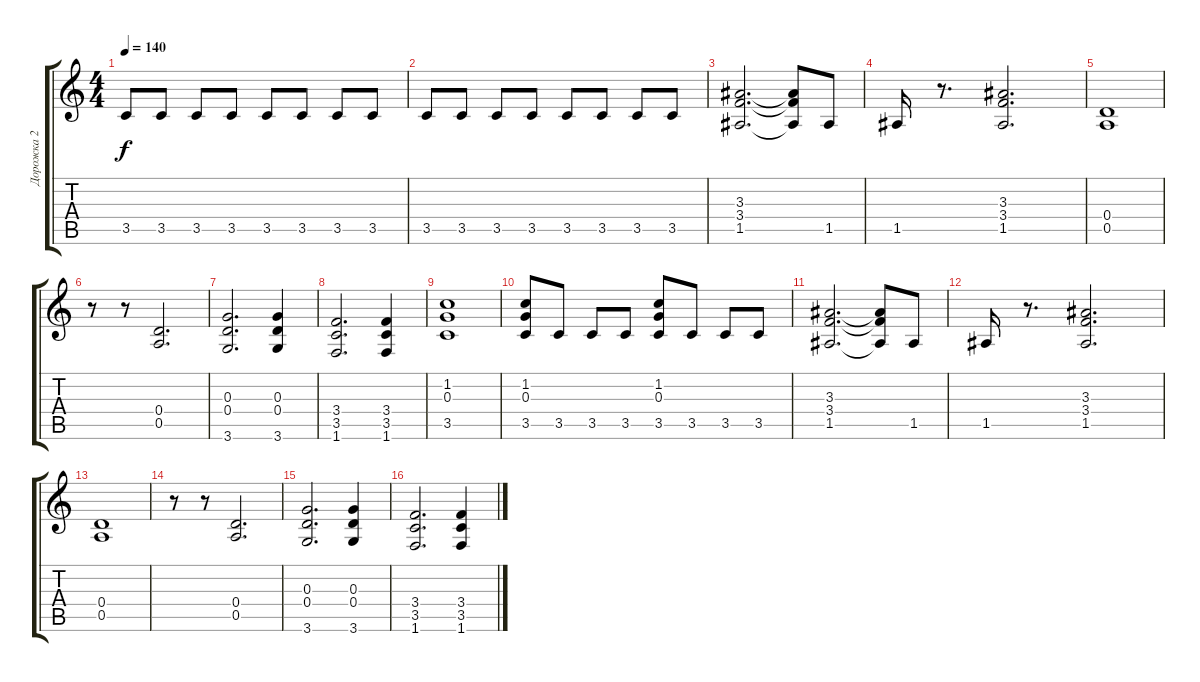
\track ("Дорожка 2" "Дорожка 2") {instrument distortionguitar}
\staff {score tabs}
\tuning (E4 B3 G3 D3 A2 E2) {hide}
\ts (4 4)
\tempo 140
\clef g2
\ks c
3.5.8{dy f} 3.5.8 3.5.8 3.5.8 3.5.8 3.5.8 3.5.8 3.5.8 |
3.5.8 3.5.8 3.5.8 3.5.8 3.5.8 3.5.8 3.5.8 3.5.8 |
(3.3 3.4 1.5).2{d} (3.3{t} 3.4{t} 1.5{t}).8 1.5.8 |
1.5.16 r.8{d} (3.3 3.4 1.5).2{d} |
(0.4 0.5).1 |
r.8 r.8 (0.4 0.5).2{d} |
(0.3 0.4 3.6).2{d} (0.3 0.4 3.6).4 |
(3.4 3.5 1.6).2{d} (3.4 3.5 1.6).4 |
(1.2 0.3 3.5).1 |
(1.2 0.3 3.5).8 3.5.8 3.5.8 3.5.8 (1.2 0.3 3.5).8 3.5.8 3.5.8 3.5.8 |
(3.3 3.4 1.5).2{d} (3.3{t} 3.4{t} 1.5{t}).8 1.5.8 |
1.5.16 r.8{d} (3.3 3.4 1.5).2{d} |
(0.4 0.5).1 |
r.8 r.8 (0.4 0.5).2{d} |
(0.3 0.4 3.6).2{d} (0.3 0.4 3.6).4 |
(3.4 3.5 1.6).2{d} (3.4 3.5 1.6).4
